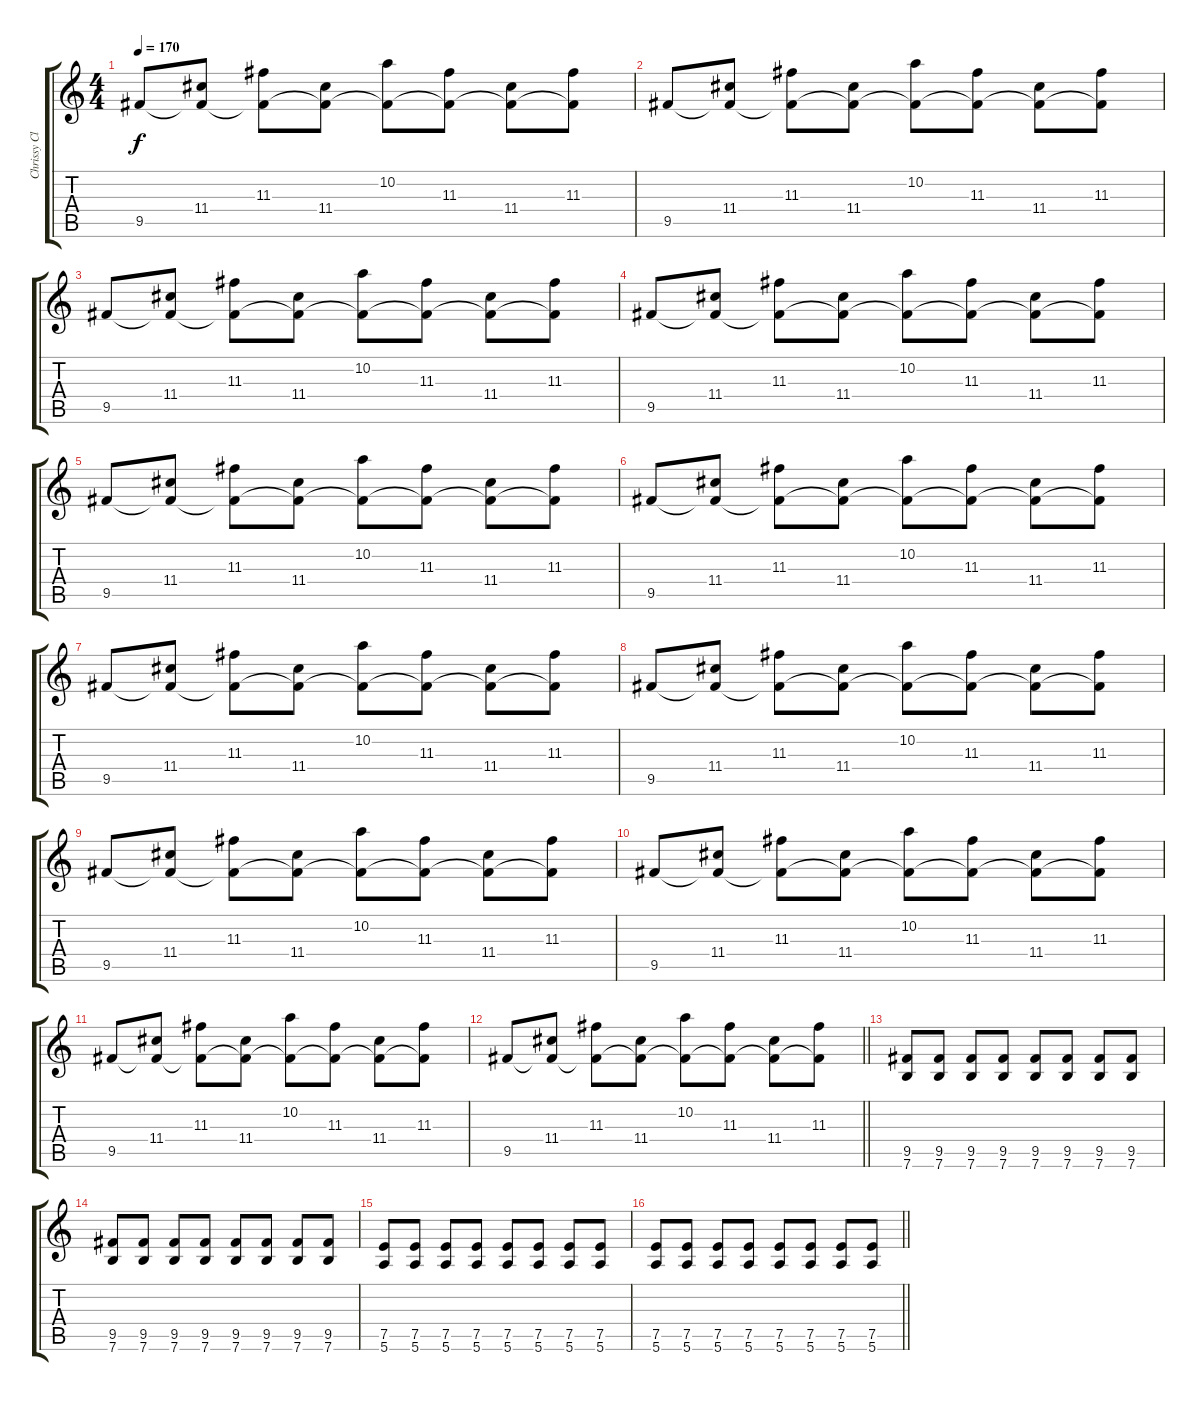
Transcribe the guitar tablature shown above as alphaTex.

\track ("Chrissy Clean" "Chrissy Cl") {instrument electricguitarjazz}
\staff {score tabs}
\tuning (E4 B3 G3 D3 A2 E2) {hide}
\ts (4 4)
\tempo 170
\clef g2
\ks c
9.5.8{dy f} (11.4 9.5{t}).8 (11.3 9.5{t}).8 (11.4 9.5{t}).8 (10.2 9.5{t}).8 (11.3 9.5{t}).8 (11.4 9.5{t}).8 (11.3 9.5{t}).8 |
9.5.8 (11.4 9.5{t}).8 (11.3 9.5{t}).8 (11.4 9.5{t}).8 (10.2 9.5{t}).8 (11.3 9.5{t}).8 (11.4 9.5{t}).8 (11.3 9.5{t}).8 |
9.5.8 (11.4 9.5{t}).8 (11.3 9.5{t}).8 (11.4 9.5{t}).8 (10.2 9.5{t}).8 (11.3 9.5{t}).8 (11.4 9.5{t}).8 (11.3 9.5{t}).8 |
9.5.8 (11.4 9.5{t}).8 (11.3 9.5{t}).8 (11.4 9.5{t}).8 (10.2 9.5{t}).8 (11.3 9.5{t}).8 (11.4 9.5{t}).8 (11.3 9.5{t}).8 |
9.5.8 (11.4 9.5{t}).8 (11.3 9.5{t}).8 (11.4 9.5{t}).8 (10.2 9.5{t}).8 (11.3 9.5{t}).8 (11.4 9.5{t}).8 (11.3 9.5{t}).8 |
9.5.8 (11.4 9.5{t}).8 (11.3 9.5{t}).8 (11.4 9.5{t}).8 (10.2 9.5{t}).8 (11.3 9.5{t}).8 (11.4 9.5{t}).8 (11.3 9.5{t}).8 |
9.5.8 (11.4 9.5{t}).8 (11.3 9.5{t}).8 (11.4 9.5{t}).8 (10.2 9.5{t}).8 (11.3 9.5{t}).8 (11.4 9.5{t}).8 (11.3 9.5{t}).8 |
9.5.8 (11.4 9.5{t}).8 (11.3 9.5{t}).8 (11.4 9.5{t}).8 (10.2 9.5{t}).8 (11.3 9.5{t}).8 (11.4 9.5{t}).8 (11.3 9.5{t}).8 |
9.5.8 (11.4 9.5{t}).8 (11.3 9.5{t}).8 (11.4 9.5{t}).8 (10.2 9.5{t}).8 (11.3 9.5{t}).8 (11.4 9.5{t}).8 (11.3 9.5{t}).8 |
9.5.8 (11.4 9.5{t}).8 (11.3 9.5{t}).8 (11.4 9.5{t}).8 (10.2 9.5{t}).8 (11.3 9.5{t}).8 (11.4 9.5{t}).8 (11.3 9.5{t}).8 |
9.5.8 (11.4 9.5{t}).8 (11.3 9.5{t}).8 (11.4 9.5{t}).8 (10.2 9.5{t}).8 (11.3 9.5{t}).8 (11.4 9.5{t}).8 (11.3 9.5{t}).8 |
\barLineRight lightlight
9.5.8 (11.4 9.5{t}).8 (11.3 9.5{t}).8 (11.4 9.5{t}).8 (10.2 9.5{t}).8 (11.3 9.5{t}).8 (11.4 9.5{t}).8 (11.3 9.5{t}).8 |
(9.5 7.6).8 (9.5 7.6).8 (9.5 7.6).8 (9.5 7.6).8 (9.5 7.6).8 (9.5 7.6).8 (9.5 7.6).8 (9.5 7.6).8 |
(9.5 7.6).8 (9.5 7.6).8 (9.5 7.6).8 (9.5 7.6).8 (9.5 7.6).8 (9.5 7.6).8 (9.5 7.6).8 (9.5 7.6).8 |
(7.5 5.6).8 (7.5 5.6).8 (7.5 5.6).8 (7.5 5.6).8 (7.5 5.6).8 (7.5 5.6).8 (7.5 5.6).8 (7.5 5.6).8 |
\barLineRight lightlight
(7.5 5.6).8 (7.5 5.6).8 (7.5 5.6).8 (7.5 5.6).8 (7.5 5.6).8 (7.5 5.6).8 (7.5 5.6).8 (7.5 5.6).8
